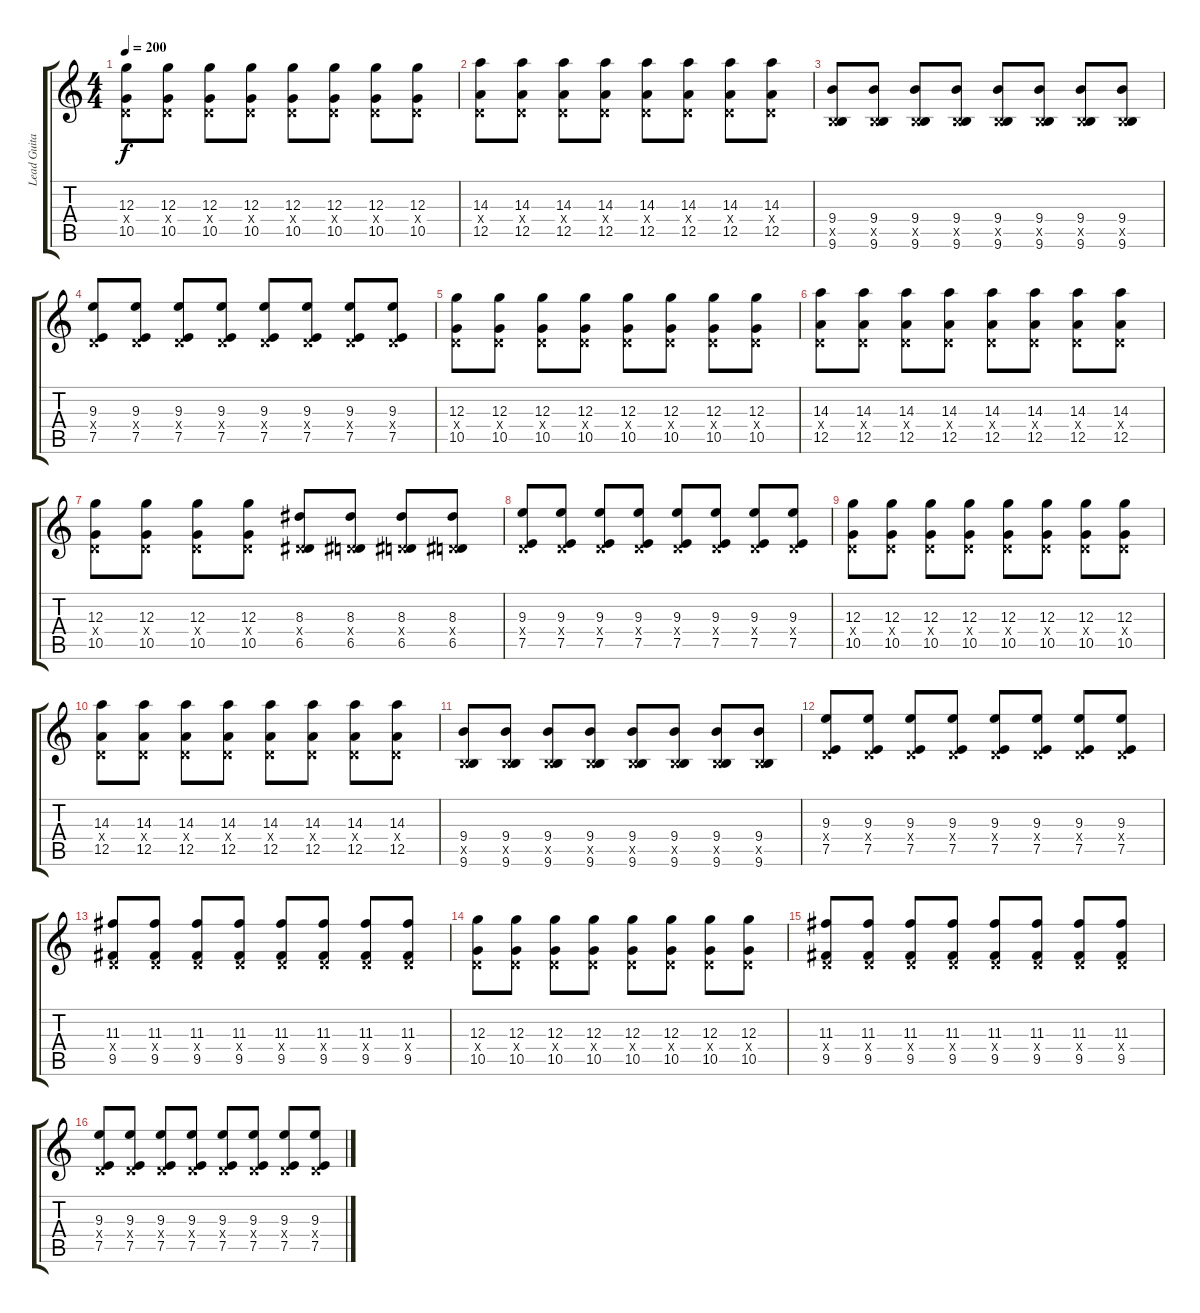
\track ("Lead Guitar  " "Lead Guita") {instrument electricguitarclean}
\staff {score tabs}
\tuning (E4 B3 G3 D3 A2 D2) {hide}
\ts (4 4)
\tempo 200
\clef g2
\ks c
(12.3 0.4{x} 10.5).8{dy f} (12.3 0.4{x} 10.5).8 (12.3 0.4{x} 10.5).8 (12.3 0.4{x} 10.5).8 (12.3 0.4{x} 10.5).8 (12.3 0.4{x} 10.5).8 (12.3 0.4{x} 10.5).8 (12.3 0.4{x} 10.5).8 |
(14.3 0.4{x} 12.5).8 (14.3 0.4{x} 12.5).8 (14.3 0.4{x} 12.5).8 (14.3 0.4{x} 12.5).8 (14.3 0.4{x} 12.5).8 (14.3 0.4{x} 12.5).8 (14.3 0.4{x} 12.5).8 (14.3 0.4{x} 12.5).8 |
(9.4 2.5{x} 9.6).8 (9.4 2.5{x} 9.6).8 (9.4 2.5{x} 9.6).8 (9.4 2.5{x} 9.6).8 (9.4 2.5{x} 9.6).8 (9.4 2.5{x} 9.6).8 (9.4 2.5{x} 9.6).8 (9.4 2.5{x} 9.6).8 |
(9.3 0.4{x} 7.5).8 (9.3 0.4{x} 7.5).8 (9.3 0.4{x} 7.5).8 (9.3 0.4{x} 7.5).8 (9.3 0.4{x} 7.5).8 (9.3 0.4{x} 7.5).8 (9.3 0.4{x} 7.5).8 (9.3 0.4{x} 7.5).8 |
(12.3 0.4{x} 10.5).8 (12.3 0.4{x} 10.5).8 (12.3 0.4{x} 10.5).8 (12.3 0.4{x} 10.5).8 (12.3 0.4{x} 10.5).8 (12.3 0.4{x} 10.5).8 (12.3 0.4{x} 10.5).8 (12.3 0.4{x} 10.5).8 |
(14.3 0.4{x} 12.5).8 (14.3 0.4{x} 12.5).8 (14.3 0.4{x} 12.5).8 (14.3 0.4{x} 12.5).8 (14.3 0.4{x} 12.5).8 (14.3 0.4{x} 12.5).8 (14.3 0.4{x} 12.5).8 (14.3 0.4{x} 12.5).8 |
(12.3 0.4{x} 10.5).8 (12.3 0.4{x} 10.5).8 (12.3 0.4{x} 10.5).8 (12.3 0.4{x} 10.5).8 (8.3 0.4{x} 6.5).8 (8.3 0.4{x} 6.5).8 (8.3 0.4{x} 6.5).8 (8.3 0.4{x} 6.5).8 |
(9.3 0.4{x} 7.5).8 (9.3 0.4{x} 7.5).8 (9.3 0.4{x} 7.5).8 (9.3 0.4{x} 7.5).8 (9.3 0.4{x} 7.5).8 (9.3 0.4{x} 7.5).8 (9.3 0.4{x} 7.5).8 (9.3 0.4{x} 7.5).8 |
(12.3 0.4{x} 10.5).8 (12.3 0.4{x} 10.5).8 (12.3 0.4{x} 10.5).8 (12.3 0.4{x} 10.5).8 (12.3 0.4{x} 10.5).8 (12.3 0.4{x} 10.5).8 (12.3 0.4{x} 10.5).8 (12.3 0.4{x} 10.5).8 |
(14.3 0.4{x} 12.5).8 (14.3 0.4{x} 12.5).8 (14.3 0.4{x} 12.5).8 (14.3 0.4{x} 12.5).8 (14.3 0.4{x} 12.5).8 (14.3 0.4{x} 12.5).8 (14.3 0.4{x} 12.5).8 (14.3 0.4{x} 12.5).8 |
(9.4 2.5{x} 9.6).8 (9.4 2.5{x} 9.6).8 (9.4 2.5{x} 9.6).8 (9.4 2.5{x} 9.6).8 (9.4 2.5{x} 9.6).8 (9.4 2.5{x} 9.6).8 (9.4 2.5{x} 9.6).8 (9.4 2.5{x} 9.6).8 |
(9.3 0.4{x} 7.5).8 (9.3 0.4{x} 7.5).8 (9.3 0.4{x} 7.5).8 (9.3 0.4{x} 7.5).8 (9.3 0.4{x} 7.5).8 (9.3 0.4{x} 7.5).8 (9.3 0.4{x} 7.5).8 (9.3 0.4{x} 7.5).8 |
(11.3 0.4{x} 9.5).8 (11.3 0.4{x} 9.5).8 (11.3 0.4{x} 9.5).8 (11.3 0.4{x} 9.5).8 (11.3 0.4{x} 9.5).8 (11.3 0.4{x} 9.5).8 (11.3 0.4{x} 9.5).8 (11.3 0.4{x} 9.5).8 |
(12.3 0.4{x} 10.5).8 (12.3 0.4{x} 10.5).8 (12.3 0.4{x} 10.5).8 (12.3 0.4{x} 10.5).8 (12.3 0.4{x} 10.5).8 (12.3 0.4{x} 10.5).8 (12.3 0.4{x} 10.5).8 (12.3 0.4{x} 10.5).8 |
(11.3 0.4{x} 9.5).8 (11.3 0.4{x} 9.5).8 (11.3 0.4{x} 9.5).8 (11.3 0.4{x} 9.5).8 (11.3 0.4{x} 9.5).8 (11.3 0.4{x} 9.5).8 (11.3 0.4{x} 9.5).8 (11.3 0.4{x} 9.5).8 |
(9.3 0.4{x} 7.5).8 (9.3 0.4{x} 7.5).8 (9.3 0.4{x} 7.5).8 (9.3 0.4{x} 7.5).8 (9.3 0.4{x} 7.5).8 (9.3 0.4{x} 7.5).8 (9.3 0.4{x} 7.5).8 (9.3 0.4{x} 7.5).8
